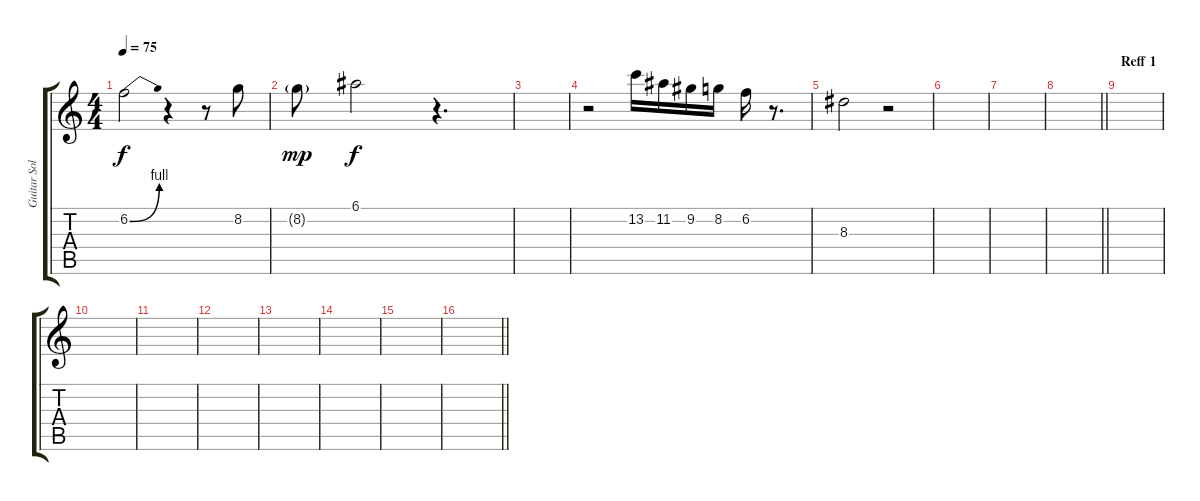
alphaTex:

\track ("Guitar Solo" "Guitar Sol") {instrument overdrivenguitar}
\staff {score tabs}
\tuning (E4 B3 G3 D3 A2 E2) {hide}
\ts (4 4)
\tempo 75
\clef g2
\ks c
6.2{be (bend 0 0 60 4)}.2{dy f} r.4 r.8 8.2.8 |
8.2{g}.8{dy mp} 6.1.2{dy f} r.4{d} |
|
r.2 13.2.16 11.2.16 9.2.16 8.2.16 6.2.16 r.8{d} |
8.3.2 r.2 |
|
|
\barLineRight lightlight
|
\section ("" "Reff 1")
|
|
|
|
|
|
|
\barLineRight lightlight
